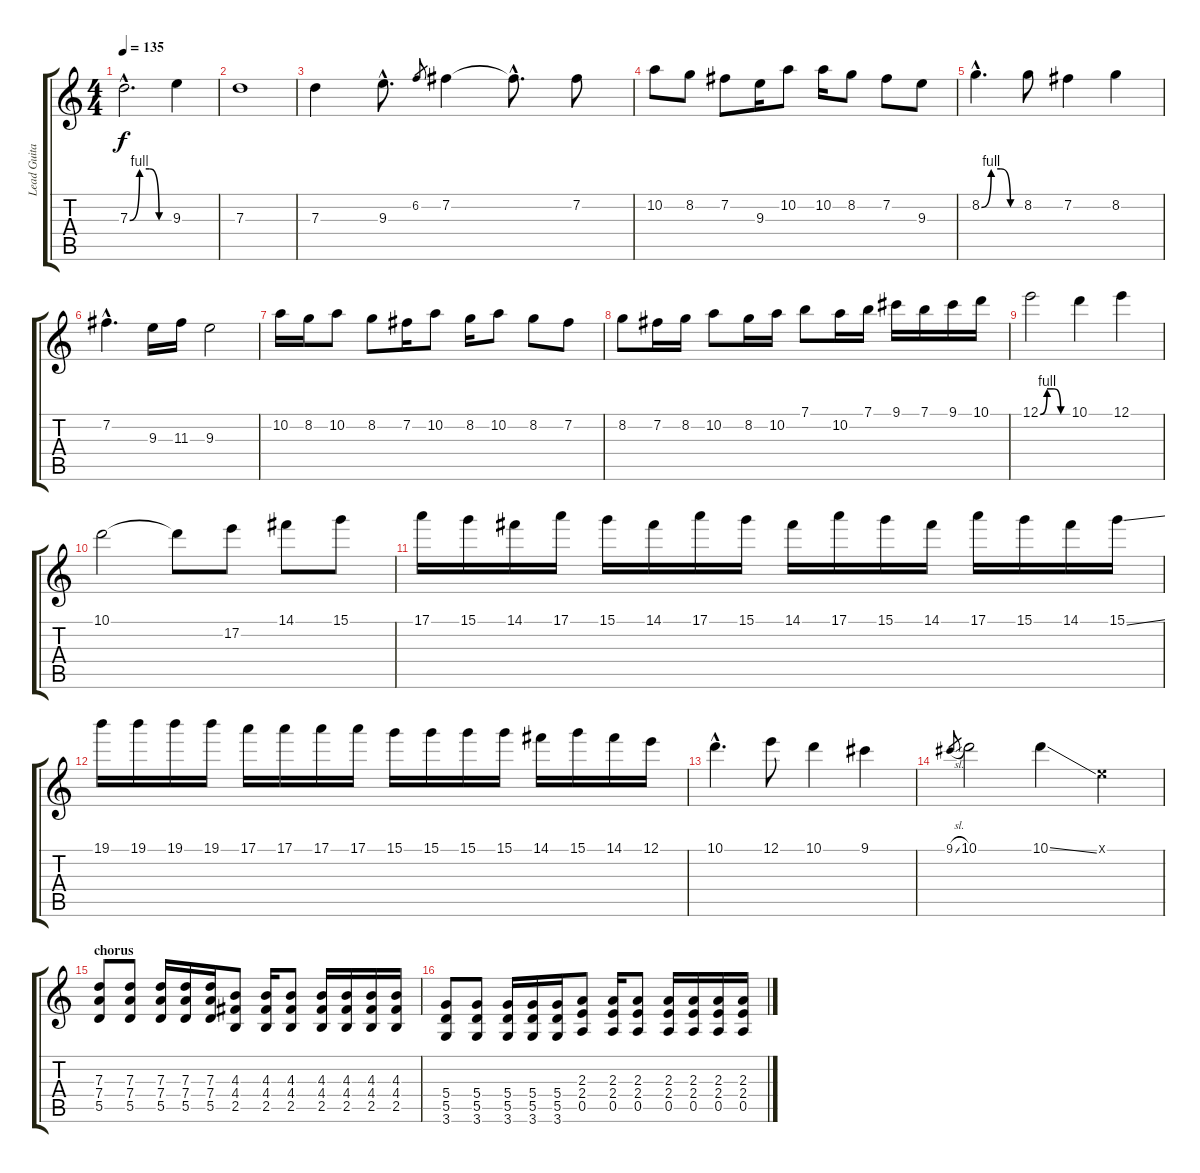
\track ("Lead Guitar" "Lead Guita") {instrument distortionguitar}
\staff {score tabs}
\tuning (E4 B3 G3 D3 A2 E2) {hide}
\ts (4 4)
\tempo 135
\clef g2
\ks c
7.3{be (custom 0 0 15 4 30 4 45 0 60 0) hac}.2{d dy f} 9.3.4 |
7.3.1 |
7.3.4 9.3{hac}.8{d} 6.2.8{gr} 7.2.4 7.2{hac t}.8{d} 7.2.8 |
10.2.8 8.2.8 7.2.8 9.3.16 10.2.8 10.2.16 8.2.8 7.2.8 9.3.8 |
8.2{be (custom 0 0 15 4 30 4 45 0 60 0) hac}.4{d} 8.2.8 7.2.4 8.2.4 |
7.2{hac}.4{d} 9.3.16 11.3.16 9.3.2 |
10.2.16 8.2.16 10.2.8 8.2.8 7.2.16 10.2.8 8.2.16 10.2.8 8.2.8 7.2.8 |
8.2.8 7.2.16 8.2.16 10.2.8 8.2.16 10.2.16 7.1.8 10.2.16 7.1.16 9.1.16 7.1.16 9.1.16 10.1.16 |
12.1{be (custom 0 0 15 4 30 4 45 0 60 0)}.2 10.1.4 12.1.4 |
10.1.2 10.1{t}.8 17.2.8 14.1.8 15.1.8 |
17.1.16 15.1.16 14.1.16 17.1.16 15.1.16 14.1.16 17.1.16 15.1.16 14.1.16 17.1.16 15.1.16 14.1.16 17.1.16 15.1.16 14.1.16 15.1{ss}.16 |
19.1.16 19.1.16 19.1.16 19.1.16 17.1.16 17.1.16 17.1.16 17.1.16 15.1.16 15.1.16 15.1.16 15.1.16 14.1.16 15.1.16 14.1.16 12.1.16 |
10.1{hac}.4{d} 12.1.8 10.1.4 9.1.4 |
9.1{sl}.8{gr} 10.1.2 10.1{ss}.4 0.1{x}.4 |
\section ("" "chorus")
(7.3 7.4 5.5).8 (7.3 7.4 5.5).8 (7.3 7.4 5.5).16 (7.3 7.4 5.5).16 (7.3 7.4 5.5).16 (4.3 4.4 2.5).8 (4.3 4.4 2.5).16 (4.3 4.4 2.5).8 (4.3 4.4 2.5).16 (4.3 4.4 2.5).16 (4.3 4.4 2.5).16 (4.3 4.4 2.5).16 |
(5.4 5.5 3.6).8 (5.4 5.5 3.6).8 (5.4 5.5 3.6).16 (5.4 5.5 3.6).16 (5.4 5.5 3.6).16 (2.3 2.4 0.5).8 (2.3 2.4 0.5).16 (2.3 2.4 0.5).8 (2.3 2.4 0.5).16 (2.3 2.4 0.5).16 (2.3 2.4 0.5).16 (2.3 2.4 0.5).16
